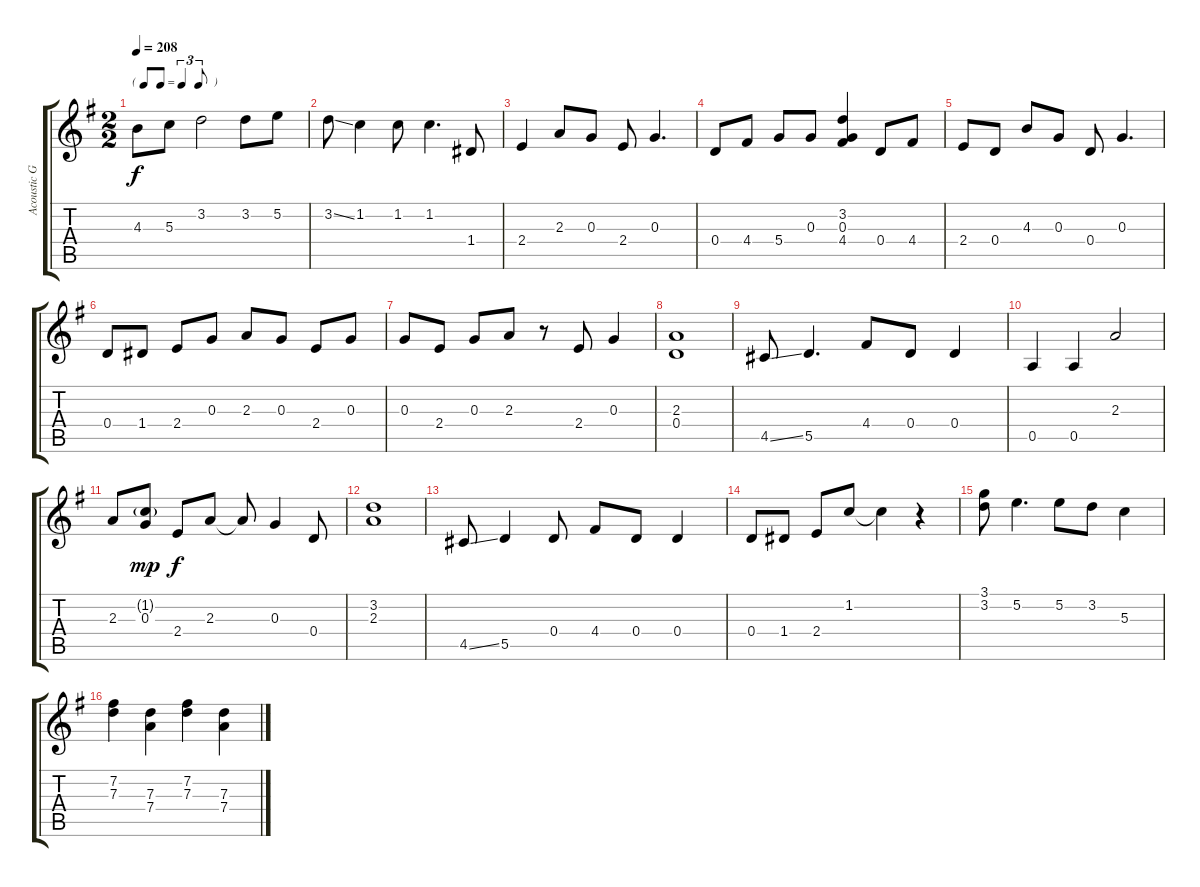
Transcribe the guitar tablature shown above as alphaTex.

\track ("Acoustic Guitar 2" "Acoustic G") {instrument acousticguitarsteel}
\staff {score tabs}
\tuning (E4 B3 G3 D3 A2 E2) {hide}
\ts (2 2)
\tf triplet8th
\tempo 208
\clef g2
\ks g
4.3.8{dy f} 5.3.8 3.2.2 3.2.8 5.2.8 |
3.2{ss}.8 1.2.4 1.2.8 1.2.4{d} 1.4.8 |
2.4.4 2.3.8 0.3.8 2.4.8 0.3.4{d} |
0.4.8 4.4.8 5.4.8 0.3.8 (3.2 0.3 4.4).4 0.4.8 4.4.8 |
2.4.8 0.4.8 4.3.8 0.3.8 0.4.8 0.3.4{d} |
0.4.8 1.4.8 2.4.8 0.3.8 2.3.8 0.3.8 2.4.8 0.3.8 |
0.3.8 2.4.8 0.3.8 2.3.8 r.8 2.4.8 0.3.4 |
(2.3 0.4).1 |
4.5{ss}.8 5.5.4{d} 4.4.8 0.4.8 0.4.4 |
0.5.4 0.5.4 2.3.2 |
2.3.8 (1.2{g} 0.3).8{dy mp} 2.4.8{dy f} 2.3.8 2.3{t}.8 0.3.4 0.4.8 |
(3.2 2.3).1 |
4.5{ss}.8 5.5.4 0.4.8 4.4.8 0.4.8 0.4.4 |
0.4.8 1.4.8 2.4.8 1.2.8 1.2{t}.4 r.4 |
(3.1 3.2).8 5.2.4{d} 5.2.8 3.2.8 5.3.4 |
(7.2 7.3).4 (7.3 7.4).4 (7.2 7.3).4 (7.3 7.4).4
